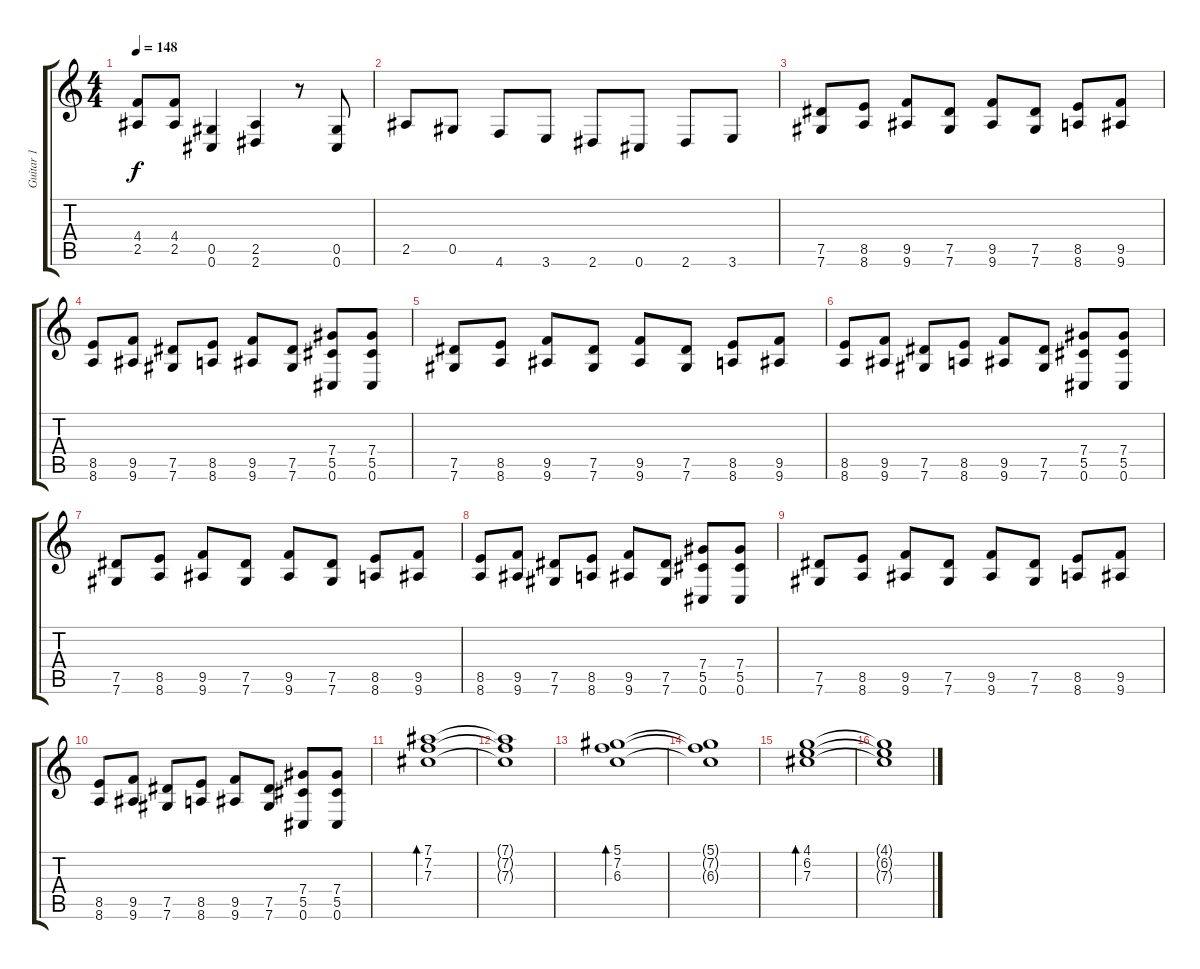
\track ("Guitar 1" "Guitar 1") {instrument overdrivenguitar}
\staff {score tabs}
\tuning (Eb4 Bb3 Gb3 Db3 Ab2 Db2) {hide}
\ts (4 4)
\tempo 148
\clef g2
\ks c
(4.4 2.5).8{dy f} (4.4 2.5).8 (0.5 0.6).4 (2.5 2.6).4 r.8 (0.5 0.6).8 |
2.5.8 0.5.8 4.6.8 3.6.8 2.6.8 0.6.8 2.6.8 3.6.8 |
(7.5 7.6).8 (8.5 8.6).8 (9.5 9.6).8 (7.5 7.6).8 (9.5 9.6).8 (7.5 7.6).8 (8.5 8.6).8 (9.5 9.6).8 |
(8.5 8.6).8 (9.5 9.6).8 (7.5 7.6).8 (8.5 8.6).8 (9.5 9.6).8 (7.5 7.6).8 (7.4 5.5 0.6).8 (7.4 5.5 0.6).8 |
(7.5 7.6).8 (8.5 8.6).8 (9.5 9.6).8 (7.5 7.6).8 (9.5 9.6).8 (7.5 7.6).8 (8.5 8.6).8 (9.5 9.6).8 |
(8.5 8.6).8 (9.5 9.6).8 (7.5 7.6).8 (8.5 8.6).8 (9.5 9.6).8 (7.5 7.6).8 (7.4 5.5 0.6).8 (7.4 5.5 0.6).8 |
(7.5 7.6).8 (8.5 8.6).8 (9.5 9.6).8 (7.5 7.6).8 (9.5 9.6).8 (7.5 7.6).8 (8.5 8.6).8 (9.5 9.6).8 |
(8.5 8.6).8 (9.5 9.6).8 (7.5 7.6).8 (8.5 8.6).8 (9.5 9.6).8 (7.5 7.6).8 (7.4 5.5 0.6).8 (7.4 5.5 0.6).8 |
(7.5 7.6).8 (8.5 8.6).8 (9.5 9.6).8 (7.5 7.6).8 (9.5 9.6).8 (7.5 7.6).8 (8.5 8.6).8 (9.5 9.6).8 |
(8.5 8.6).8 (9.5 9.6).8 (7.5 7.6).8 (8.5 8.6).8 (9.5 9.6).8 (7.5 7.6).8 (7.4 5.5 0.6).8 (7.4 5.5 0.6).8 |
(7.1 7.2 7.3).1{bd 240 volume 13 instrument electricguitarjazz} |
(7.1{t} 7.2{t} 7.3{t}).1 |
(5.1 7.2 6.3).1{bd 240 volume 13 instrument electricguitarjazz} |
(5.1{t} 7.2{t} 6.3{t}).1 |
(4.1 6.2 7.3).1{bd 240} |
(4.1{t} 6.2{t} 7.3{t}).1
